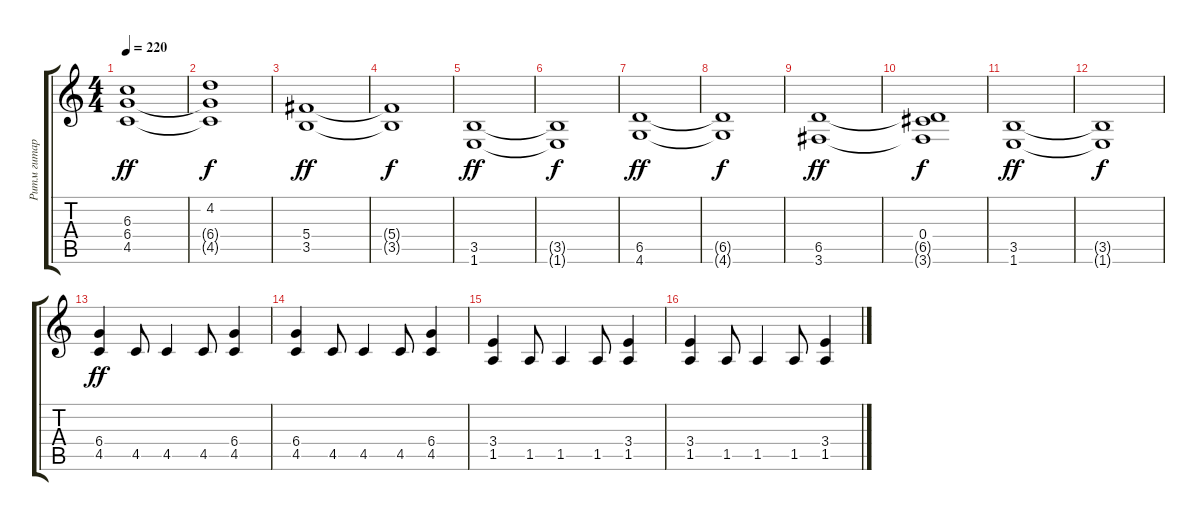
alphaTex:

\track ("Ритм гитара" "Ритм гитар") {instrument distortionguitar}
\staff {score tabs}
\tuning (Eb4 Bb3 Gb3 Db3 Ab2 Eb2) {hide}
\ts (4 4)
\tempo 220
\clef g2
\ks c
(6.3 6.4 4.5).1{dy ff} |
(4.2{t} 6.4{t} 4.5{t}).1{dy f} |
(5.4 3.5).1{dy ff} |
(5.4{t} 3.5{t}).1{dy f} |
(3.5 1.6).1{dy ff} |
(3.5{t} 1.6{t}).1{dy f} |
(6.5 4.6).1{dy ff} |
(6.5{t} 4.6{t}).1{dy f} |
(6.5 3.6).1{dy ff} |
(0.4 6.5{t} 3.6{t}).1{dy f} |
(3.5 1.6).1{dy ff} |
(3.5{t} 1.6{t}).1{dy f} |
(6.4 4.5).4{dy ff} 4.5.8 4.5.4 4.5.8 (6.4 4.5).4 |
(6.4 4.5).4 4.5.8 4.5.4 4.5.8 (6.4 4.5).4 |
(3.4 1.5).4 1.5.8 1.5.4 1.5.8 (3.4 1.5).4 |
(3.4 1.5).4 1.5.8 1.5.4 1.5.8 (3.4 1.5).4
